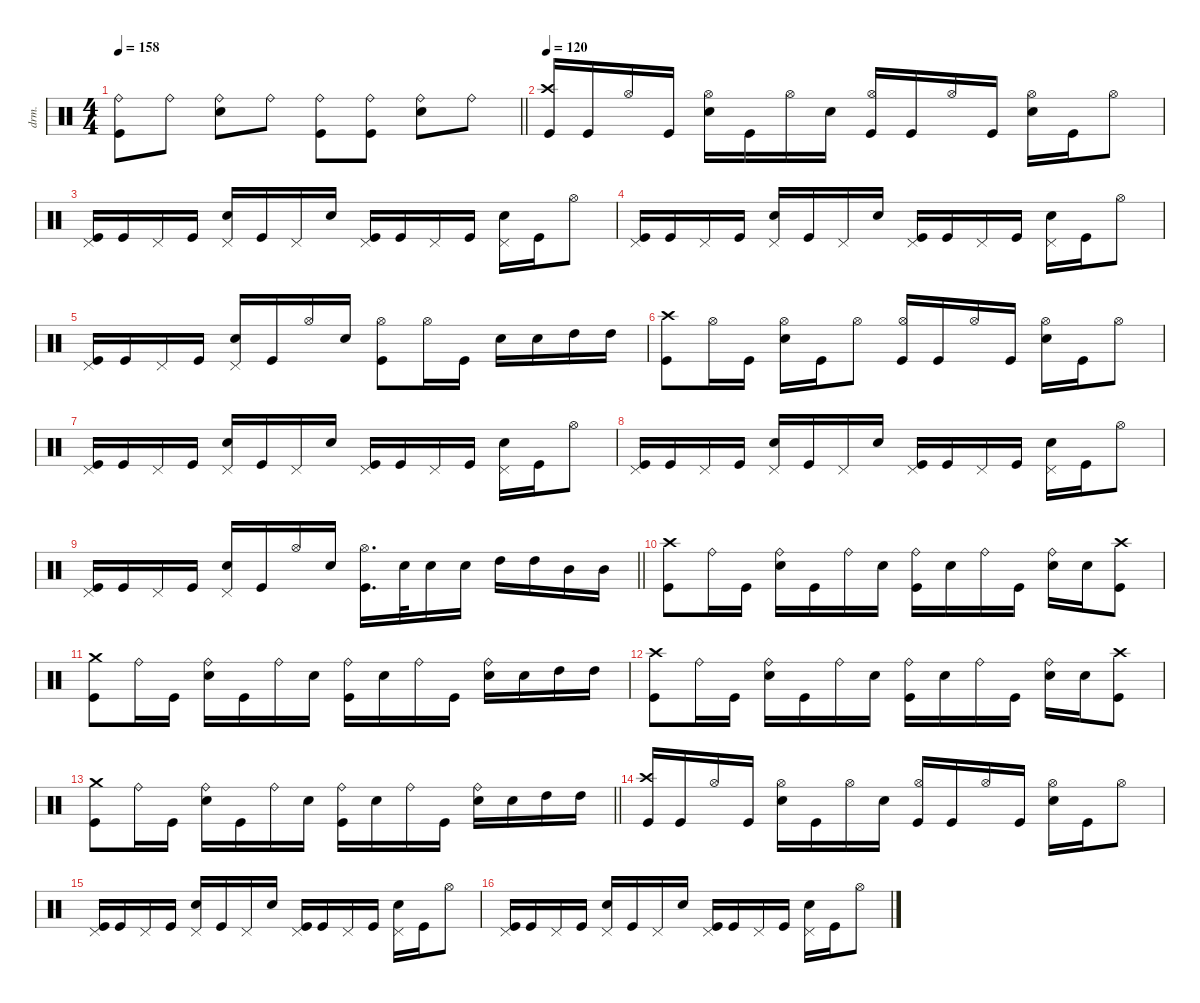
\defaultSystemsLayout 4
\hideDynamics
\bracketExtendMode nobrackets
\otherSystemsTrackNameOrientation horizontal
\track ("Menza" "drm.") {instrument percussion}
\staff {score}
\articulation defaults
\ts (4 4)
\tempo 158
\clef neutral
\barLineRight lightlight
\ks c
("Ride (bell)" "Kick (hit)").8{dy f beam Down} "Ride (bell)".8{beam Down} ("Ride (bell)" "Snare (hit) 2").8{beam Down} "Ride (bell)".8{beam Down} ("Ride (bell)" "Kick (hit)").8{beam Down} ("Ride (bell)" "Kick (hit)").8{beam Down} ("Ride (bell)" "Snare (hit) 2").8{beam Down} "Ride (bell)".8{beam Down} |
\tempo 120
("Crash high (hit)" "Kick (hit)").16{beam Up} "Kick (hit)".16{beam Up} "Hi-Hat (open)".16{beam Up} "Kick (hit)".16{beam Up} ("Hi-Hat (open)" "Snare (hit) 2").16{beam Down} "Kick (hit)".16{beam Down} "Hi-Hat (open)".16{beam Down} "Snare (hit) 2".16{beam Down} ("Hi-Hat (open)" "Kick (hit)").16{beam Up} "Kick (hit)".16{beam Up} "Hi-Hat (open)".16{beam Up} "Kick (hit)".16{beam Up} ("Hi-Hat (open)" "Snare (hit) 2").16{beam Down} "Kick (hit)".16{beam Down} "Hi-Hat (open)".8{beam Down} |
("Pedal Hi-Hat (hit)" "Kick (hit)").16{beam Up} "Kick (hit)".16{beam Up} "Pedal Hi-Hat (hit)".16{beam Up} "Kick (hit)".16{beam Up} ("Pedal Hi-Hat (hit)" "Snare (hit) 2").16{beam Up} "Kick (hit)".16{beam Up} "Pedal Hi-Hat (hit)".16{beam Up} "Snare (hit) 2".16{beam Up} ("Pedal Hi-Hat (hit)" "Kick (hit)").16{beam Up} "Kick (hit)".16{beam Up} "Pedal Hi-Hat (hit)".16{beam Up} "Kick (hit)".16{beam Up} ("Pedal Hi-Hat (hit)" "Snare (hit) 2").16{beam Down} "Kick (hit)".16{beam Down} "Hi-Hat (open)".8{beam Down} |
("Pedal Hi-Hat (hit)" "Kick (hit)").16{beam Up} "Kick (hit)".16{beam Up} "Pedal Hi-Hat (hit)".16{beam Up} "Kick (hit)".16{beam Up} ("Pedal Hi-Hat (hit)" "Snare (hit) 2").16{beam Up} "Kick (hit)".16{beam Up} "Pedal Hi-Hat (hit)".16{beam Up} "Snare (hit) 2".16{beam Up} ("Pedal Hi-Hat (hit)" "Kick (hit)").16{beam Up} "Kick (hit)".16{beam Up} "Pedal Hi-Hat (hit)".16{beam Up} "Kick (hit)".16{beam Up} ("Pedal Hi-Hat (hit)" "Snare (hit) 2").16{beam Down} "Kick (hit)".16{beam Down} "Hi-Hat (open)".8{beam Down} |
("Pedal Hi-Hat (hit)" "Kick (hit)").16{beam Up} "Kick (hit)".16{beam Up} "Pedal Hi-Hat (hit)".16{beam Up} "Kick (hit)".16{beam Up} ("Pedal Hi-Hat (hit)" "Snare (hit) 2").16{beam Up} "Kick (hit)".16{beam Up} "Hi-Hat (open)".16{beam Up} "Snare (hit) 2".16{beam Up} ("Hi-Hat (open)" "Kick (hit)").8{beam Down} "Hi-Hat (open)".16{beam Down} "Kick (hit)".16{beam Down} "Snare (hit) 2".16{beam Down} "Snare (hit) 2".16{beam Down} "High Tom (hit)".16{beam Down} "High Tom (hit)".16{beam Down} |
("Crash high (hit)" "Kick (hit)").8{beam Down} "Hi-Hat (open)".16{beam Down} "Kick (hit)".16{beam Down} ("Hi-Hat (open)" "Snare (hit) 2").16{beam Down} "Kick (hit)".16{beam Down} "Hi-Hat (open)".8{beam Down} ("Hi-Hat (open)" "Kick (hit)").16{beam Up} "Kick (hit)".16{beam Up} "Hi-Hat (open)".16{beam Up} "Kick (hit)".16{beam Up} ("Hi-Hat (open)" "Snare (hit) 2").16{beam Down} "Kick (hit)".16{beam Down} "Hi-Hat (open)".8{beam Down} |
("Pedal Hi-Hat (hit)" "Kick (hit)").16{beam Up} "Kick (hit)".16{beam Up} "Pedal Hi-Hat (hit)".16{beam Up} "Kick (hit)".16{beam Up} ("Pedal Hi-Hat (hit)" "Snare (hit) 2").16{beam Up} "Kick (hit)".16{beam Up} "Pedal Hi-Hat (hit)".16{beam Up} "Snare (hit) 2".16{beam Up} ("Pedal Hi-Hat (hit)" "Kick (hit)").16{beam Up} "Kick (hit)".16{beam Up} "Pedal Hi-Hat (hit)".16{beam Up} "Kick (hit)".16{beam Up} ("Pedal Hi-Hat (hit)" "Snare (hit) 2").16{beam Down} "Kick (hit)".16{beam Down} "Hi-Hat (open)".8{beam Down} |
("Pedal Hi-Hat (hit)" "Kick (hit)").16{beam Up} "Kick (hit)".16{beam Up} "Pedal Hi-Hat (hit)".16{beam Up} "Kick (hit)".16{beam Up} ("Pedal Hi-Hat (hit)" "Snare (hit) 2").16{beam Up} "Kick (hit)".16{beam Up} "Pedal Hi-Hat (hit)".16{beam Up} "Snare (hit) 2".16{beam Up} ("Pedal Hi-Hat (hit)" "Kick (hit)").16{beam Up} "Kick (hit)".16{beam Up} "Pedal Hi-Hat (hit)".16{beam Up} "Kick (hit)".16{beam Up} ("Pedal Hi-Hat (hit)" "Snare (hit) 2").16{beam Down} "Kick (hit)".16{beam Down} "Hi-Hat (open)".8{beam Down} |
\barLineRight lightlight
("Pedal Hi-Hat (hit)" "Kick (hit)").16{beam Up} "Kick (hit)".16{beam Up} "Pedal Hi-Hat (hit)".16{beam Up} "Kick (hit)".16{beam Up} ("Pedal Hi-Hat (hit)" "Snare (hit) 2").16{beam Up} "Kick (hit)".16{beam Up} "Hi-Hat (open)".16{beam Up} "Snare (hit) 2".16{beam Up} ("Hi-Hat (open)" "Kick (hit)").16{d beam Down} "Snare (hit) 2".32{beam Down} "Snare (hit) 2".16{beam Down} "Snare (hit) 2".16{beam Down} "High Tom (hit)".16{beam Down} "High Tom (hit)".16{beam Down} "Mid Tom (hit)".16{beam Down} "Mid Tom (hit)".16{beam Down} |
("Crash high (hit)" "Kick (hit)").8{beam Down} "Ride (bell)".16{beam Down} "Kick (hit)".16{beam Down} ("Ride (bell)" "Snare (hit) 2").16{beam Down} "Kick (hit)".16{beam Down} "Ride (bell)".16{beam Down} "Snare (hit) 2".16{beam Down} ("Ride (bell)" "Kick (hit)").16{beam Down} "Snare (hit) 2".16{beam Down} "Ride (bell)".16{beam Down} "Kick (hit)".16{beam Down} ("Ride (bell)" "Snare (hit) 2").16{beam Down} "Snare (hit) 2".16{beam Down} ("Crash high (hit)" "Kick (hit)").8{beam Down} |
("Crash medium (hit)" "Kick (hit)").8{beam Down} "Ride (bell)".16{beam Down} "Kick (hit)".16{beam Down} ("Ride (bell)" "Snare (hit) 2").16{beam Down} "Kick (hit)".16{beam Down} "Ride (bell)".16{beam Down} "Snare (hit) 2".16{beam Down} ("Ride (bell)" "Kick (hit)").16{beam Down} "Snare (hit) 2".16{beam Down} "Ride (bell)".16{beam Down} "Kick (hit)".16{beam Down} ("Ride (bell)" "Snare (hit) 2").16{beam Down} "Snare (hit) 2".16{beam Down} "High Tom (hit)".16{beam Down} "High Tom (hit)".16{beam Down} |
("Crash high (hit)" "Kick (hit)").8{beam Down} "Ride (bell)".16{beam Down} "Kick (hit)".16{beam Down} ("Ride (bell)" "Snare (hit) 2").16{beam Down} "Kick (hit)".16{beam Down} "Ride (bell)".16{beam Down} "Snare (hit) 2".16{beam Down} ("Ride (bell)" "Kick (hit)").16{beam Down} "Snare (hit) 2".16{beam Down} "Ride (bell)".16{beam Down} "Kick (hit)".16{beam Down} ("Ride (bell)" "Snare (hit) 2").16{beam Down} "Snare (hit) 2".16{beam Down} ("Crash high (hit)" "Kick (hit)").8{beam Down} |
\barLineRight lightlight
("Crash medium (hit)" "Kick (hit)").8{beam Down} "Ride (bell)".16{beam Down} "Kick (hit)".16{beam Down} ("Ride (bell)" "Snare (hit) 2").16{beam Down} "Kick (hit)".16{beam Down} "Ride (bell)".16{beam Down} "Snare (hit) 2".16{beam Down} ("Ride (bell)" "Kick (hit)").16{beam Down} "Snare (hit) 2".16{beam Down} "Ride (bell)".16{beam Down} "Kick (hit)".16{beam Down} ("Ride (bell)" "Snare (hit) 2").16{beam Down} "Snare (hit) 2".16{beam Down} "High Tom (hit)".16{beam Down} "High Tom (hit)".16{beam Down} |
("Crash high (hit)" "Kick (hit)").16{beam Up} "Kick (hit)".16{beam Up} "Hi-Hat (open)".16{beam Up} "Kick (hit)".16{beam Up} ("Hi-Hat (open)" "Snare (hit) 2").16{beam Down} "Kick (hit)".16{beam Down} "Hi-Hat (open)".16{beam Down} "Snare (hit) 2".16{beam Down} ("Hi-Hat (open)" "Kick (hit)").16{beam Up} "Kick (hit)".16{beam Up} "Hi-Hat (open)".16{beam Up} "Kick (hit)".16{beam Up} ("Hi-Hat (open)" "Snare (hit) 2").16{beam Down} "Kick (hit)".16{beam Down} "Hi-Hat (open)".8{beam Down} |
("Pedal Hi-Hat (hit)" "Kick (hit)").16{beam Up} "Kick (hit)".16{beam Up} "Pedal Hi-Hat (hit)".16{beam Up} "Kick (hit)".16{beam Up} ("Pedal Hi-Hat (hit)" "Snare (hit) 2").16{beam Up} "Kick (hit)".16{beam Up} "Pedal Hi-Hat (hit)".16{beam Up} "Snare (hit) 2".16{beam Up} ("Pedal Hi-Hat (hit)" "Kick (hit)").16{beam Up} "Kick (hit)".16{beam Up} "Pedal Hi-Hat (hit)".16{beam Up} "Kick (hit)".16{beam Up} ("Pedal Hi-Hat (hit)" "Snare (hit) 2").16{beam Down} "Kick (hit)".16{beam Down} "Hi-Hat (open)".8{beam Down} |
("Pedal Hi-Hat (hit)" "Kick (hit)").16{beam Up} "Kick (hit)".16{beam Up} "Pedal Hi-Hat (hit)".16{beam Up} "Kick (hit)".16{beam Up} ("Pedal Hi-Hat (hit)" "Snare (hit) 2").16{beam Up} "Kick (hit)".16{beam Up} "Pedal Hi-Hat (hit)".16{beam Up} "Snare (hit) 2".16{beam Up} ("Pedal Hi-Hat (hit)" "Kick (hit)").16{beam Up} "Kick (hit)".16{beam Up} "Pedal Hi-Hat (hit)".16{beam Up} "Kick (hit)".16{beam Up} ("Pedal Hi-Hat (hit)" "Snare (hit) 2").16{beam Down} "Kick (hit)".16{beam Down} "Hi-Hat (open)".8{beam Down}
